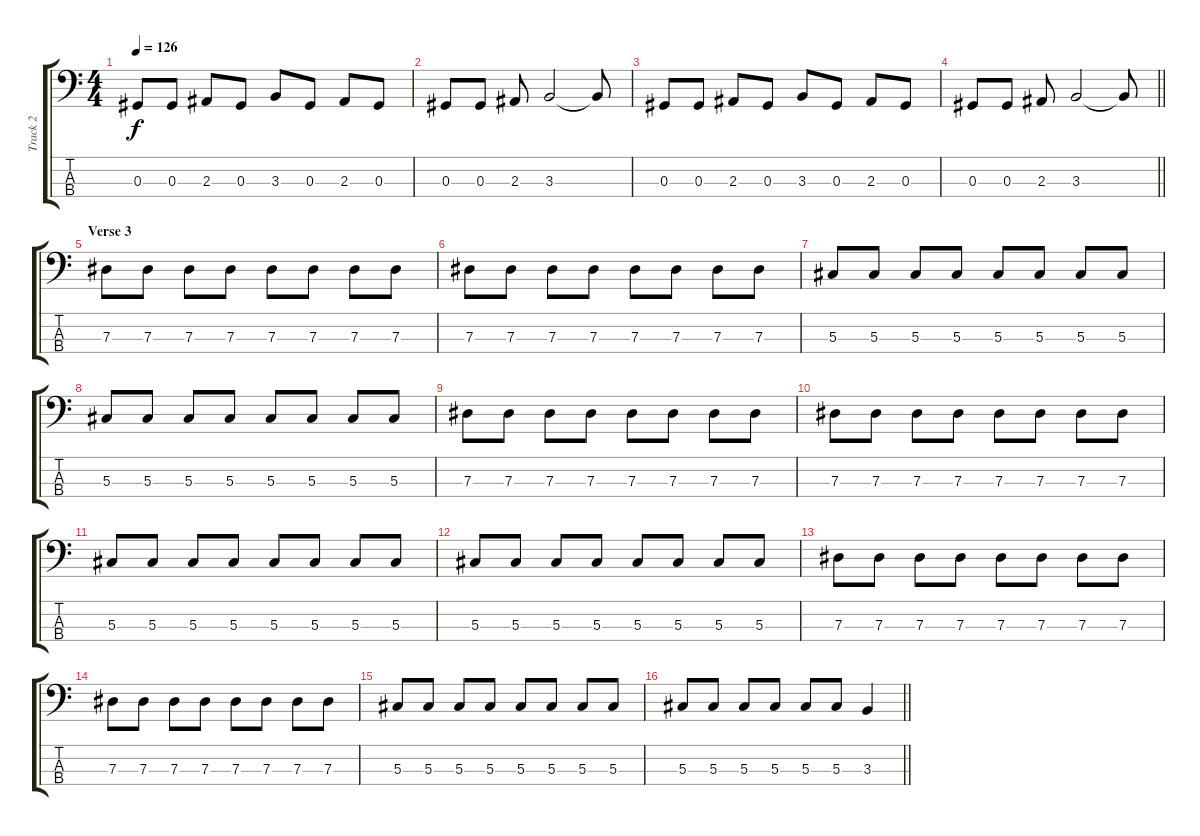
\track ("Track 2" "Track 2") {instrument distortionguitar}
\staff {score tabs}
\tuning (Gb2 Db2 Ab1 Eb1) {hide}
\ts (4 4)
\tempo 126
\clef f4
\ks c
0.3.8{dy f} 0.3.8 2.3.8 0.3.8 3.3.8 0.3.8 2.3.8 0.3.8 |
0.3.8 0.3.8 2.3.8 3.3.2 3.3{t}.8 |
0.3.8 0.3.8 2.3.8 0.3.8 3.3.8 0.3.8 2.3.8 0.3.8 |
\barLineRight lightlight
0.3.8 0.3.8 2.3.8 3.3.2 3.3{t}.8 |
\section ("" "Verse 3")
7.3.8 7.3.8 7.3.8 7.3.8 7.3.8 7.3.8 7.3.8 7.3.8 |
7.3.8 7.3.8 7.3.8 7.3.8 7.3.8 7.3.8 7.3.8 7.3.8 |
5.3.8 5.3.8 5.3.8 5.3.8 5.3.8 5.3.8 5.3.8 5.3.8 |
5.3.8 5.3.8 5.3.8 5.3.8 5.3.8 5.3.8 5.3.8 5.3.8 |
7.3.8 7.3.8 7.3.8 7.3.8 7.3.8 7.3.8 7.3.8 7.3.8 |
7.3.8 7.3.8 7.3.8 7.3.8 7.3.8 7.3.8 7.3.8 7.3.8 |
5.3.8 5.3.8 5.3.8 5.3.8 5.3.8 5.3.8 5.3.8 5.3.8 |
5.3.8 5.3.8 5.3.8 5.3.8 5.3.8 5.3.8 5.3.8 5.3.8 |
7.3.8 7.3.8 7.3.8 7.3.8 7.3.8 7.3.8 7.3.8 7.3.8 |
7.3.8 7.3.8 7.3.8 7.3.8 7.3.8 7.3.8 7.3.8 7.3.8 |
5.3.8 5.3.8 5.3.8 5.3.8 5.3.8 5.3.8 5.3.8 5.3.8 |
\barLineRight lightlight
5.3.8 5.3.8 5.3.8 5.3.8 5.3.8 5.3.8 3.3.4
